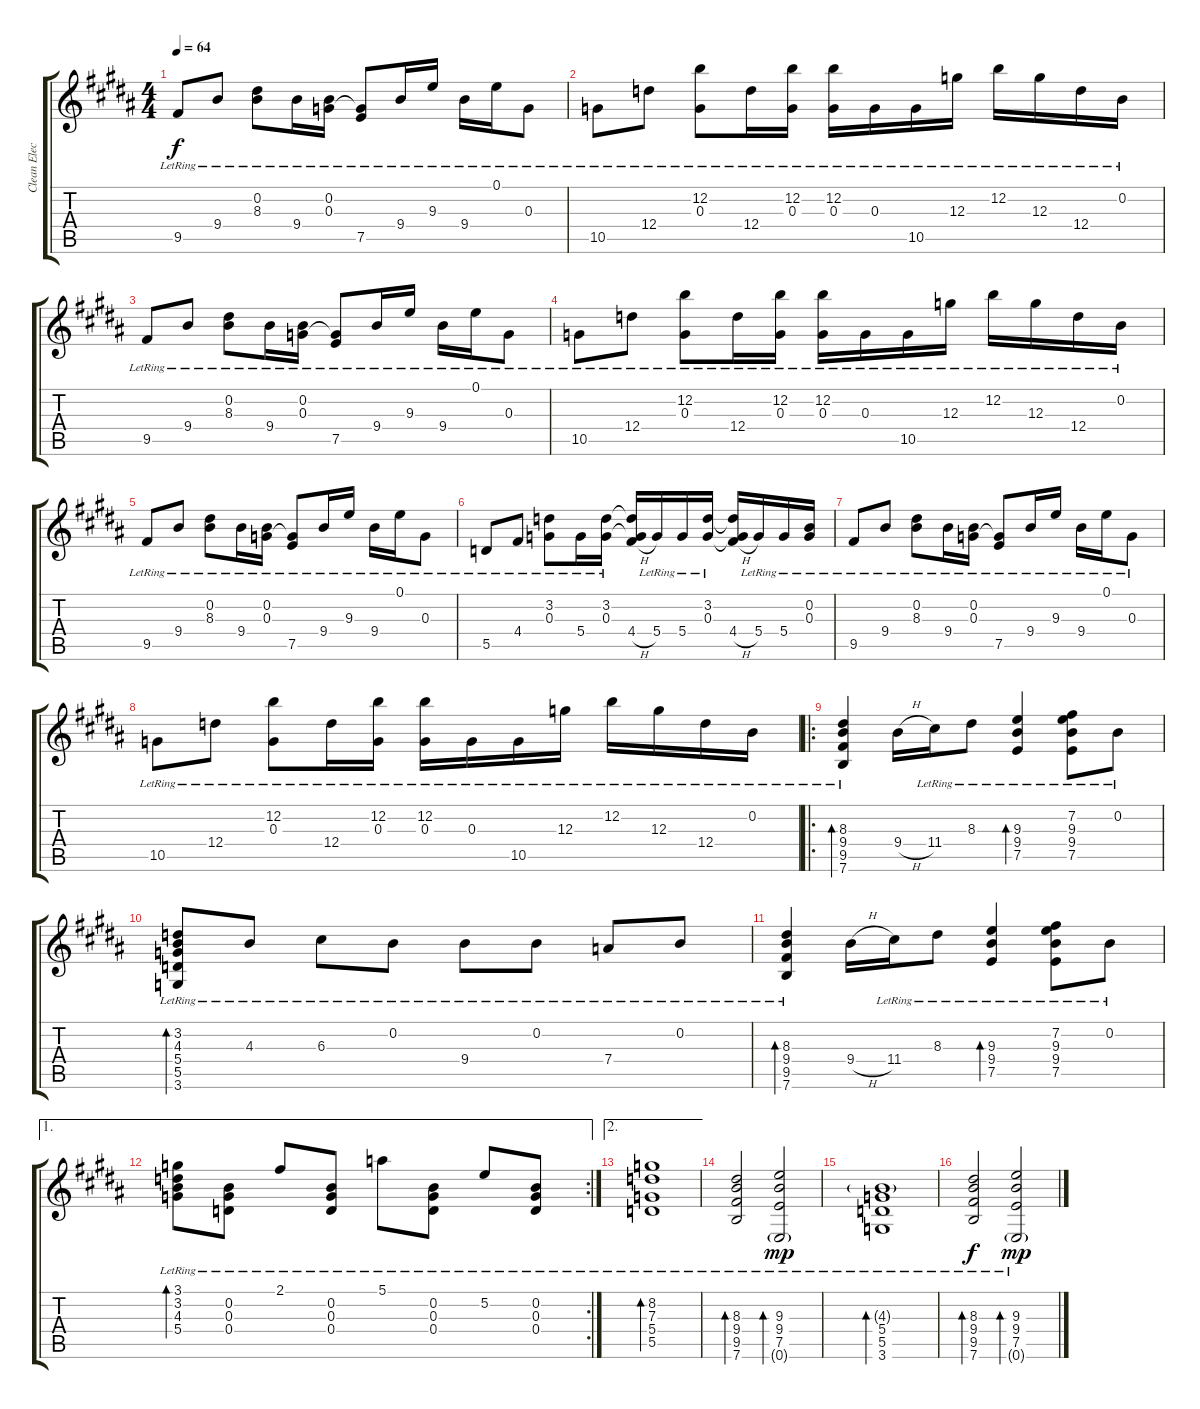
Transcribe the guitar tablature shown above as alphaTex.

\track ("Clean Elec." "Clean Elec") {instrument electricguitarjazz}
\staff {score tabs}
\tuning (E4 B3 G3 D3 A2 E2) {hide}
\ts (4 4)
\tempo 64
\clef g2
\ks b
9.5{lr}.8{dy f instrument electricguitarjazz} 9.4{lr}.8 (0.2{lr} 8.3{lr}).8 9.4{lr}.16 (0.2{lr} 0.3{lr}).16 (0.3{t} 7.5{lr}).8 9.4{lr}.16 9.3{lr}.16 9.4{lr}.16 0.1{lr}.16 0.3{lr}.8 |
10.5{lr}.8 12.4{lr}.8 (12.2{lr} 0.3{lr}).8 12.4{lr}.16 (12.2{lr} 0.3{lr}).16 (12.2{lr} 0.3{lr}).16 0.3{lr}.16 10.5{lr}.16 12.3{lr}.16 12.2{lr}.16 12.3{lr}.16 12.4{lr}.16 0.2{lr}.16 |
9.5{lr}.8 9.4{lr}.8 (0.2{lr} 8.3{lr}).8 9.4{lr}.16 (0.2{lr} 0.3{lr}).16 (0.3{t} 7.5{lr}).8 9.4{lr}.16 9.3{lr}.16 9.4{lr}.16 0.1{lr}.16 0.3{lr}.8 |
10.5{lr}.8 12.4{lr}.8 (12.2{lr} 0.3{lr}).8 12.4{lr}.16 (12.2{lr} 0.3{lr}).16 (12.2{lr} 0.3{lr}).16 0.3{lr}.16 10.5{lr}.16 12.3{lr}.16 12.2{lr}.16 12.3{lr}.16 12.4{lr}.16 0.2{lr}.16 |
9.5{lr}.8 9.4{lr}.8 (0.2{lr} 8.3{lr}).8 9.4{lr}.16 (0.2{lr} 0.3{lr}).16 (0.3{t} 7.5{lr}).8 9.4{lr}.16 9.3{lr}.16 9.4{lr}.16 0.1{lr}.16 0.3{lr}.8 |
5.5{lr}.8 4.4{lr}.8 (3.2{lr} 0.3{lr}).8 5.4{lr}.16 (3.2{lr} 0.3{lr}).16 (3.2{t} 0.3{t} 4.4{h}).16 5.4{lr}.16 5.4{lr}.16 (3.2{lr} 0.3{lr}).16 (3.2{t} 0.3{t} 4.4{h}).16 5.4{lr}.16 5.4{lr}.16 (0.2{lr} 0.3{lr}).16 |
9.5{lr}.8 9.4{lr}.8 (0.2{lr} 8.3{lr}).8 9.4{lr}.16 (0.2{lr} 0.3{lr}).16 (0.3{t} 7.5{lr}).8 9.4{lr}.16 9.3{lr}.16 9.4{lr}.16 0.1{lr}.16 0.3{lr}.8 |
10.5{lr}.8 12.4{lr}.8 (12.2{lr} 0.3{lr}).8 12.4{lr}.16 (12.2{lr} 0.3{lr}).16 (12.2{lr} 0.3{lr}).16 0.3{lr}.16 10.5{lr}.16 12.3{lr}.16 12.2{lr}.16 12.3{lr}.16 12.4{lr}.16 0.2{lr}.16 |
\ro
(8.3{lr} 9.4{lr} 9.5{lr} 7.6{lr}).4{bd 60} 9.4{h}.16 11.4{lr}.16 8.3{lr}.8 (9.3{lr} 9.4{lr} 7.5{lr}).4{bd 60} (7.2{lr} 9.3{lr} 9.4{lr} 7.5{lr}).8 0.2{lr}.8 |
(3.2{lr} 4.3{lr} 5.4{lr} 5.5{lr} 3.6{lr}).8{bd 60} 4.3{lr}.8 6.3{lr}.8 0.2{lr}.8 9.4{lr}.8 0.2{lr}.8 7.4{lr}.8 0.2{lr}.8 |
(8.3{lr} 9.4{lr} 9.5{lr} 7.6{lr}).4{bd 60} 9.4{h}.16 11.4{lr}.16 8.3{lr}.8 (9.3{lr} 9.4{lr} 7.5{lr}).4{bd 60} (7.2{lr} 9.3{lr} 9.4{lr} 7.5{lr}).8 0.2{lr}.8 |
\ae 1
\rc 2
(3.1{lr} 3.2{lr} 4.3{lr} 5.4{lr}).8{bd 60} (0.2{lr} 0.3{lr} 0.4{lr}).8 2.1{lr}.8 (0.2{lr} 0.3{lr} 0.4{lr}).8 5.1{lr}.8 (0.2{lr} 0.3{lr} 0.4{lr}).8 5.2{lr}.8 (0.2{lr} 0.3{lr} 0.4{lr}).8 |
\ae 2
(8.2{lr} 7.3{lr} 5.4{lr} 5.5{lr}).1{bd 60} |
(8.3{lr} 9.4{lr} 9.5{lr} 7.6{lr}).2{bd 60} (9.3{lr} 9.4{lr} 7.5{lr} 0.6{g lr}).2{bd 60 dy mp} |
(4.3{g lr} 5.4{lr} 5.5{lr} 3.6{lr}).1{bd 60} |
(8.3{lr} 9.4{lr} 9.5{lr} 7.6{lr}).2{bd 60 dy f} (9.3{lr} 9.4{lr} 7.5{lr} 0.6{g lr}).2{bd 60 dy mp}
